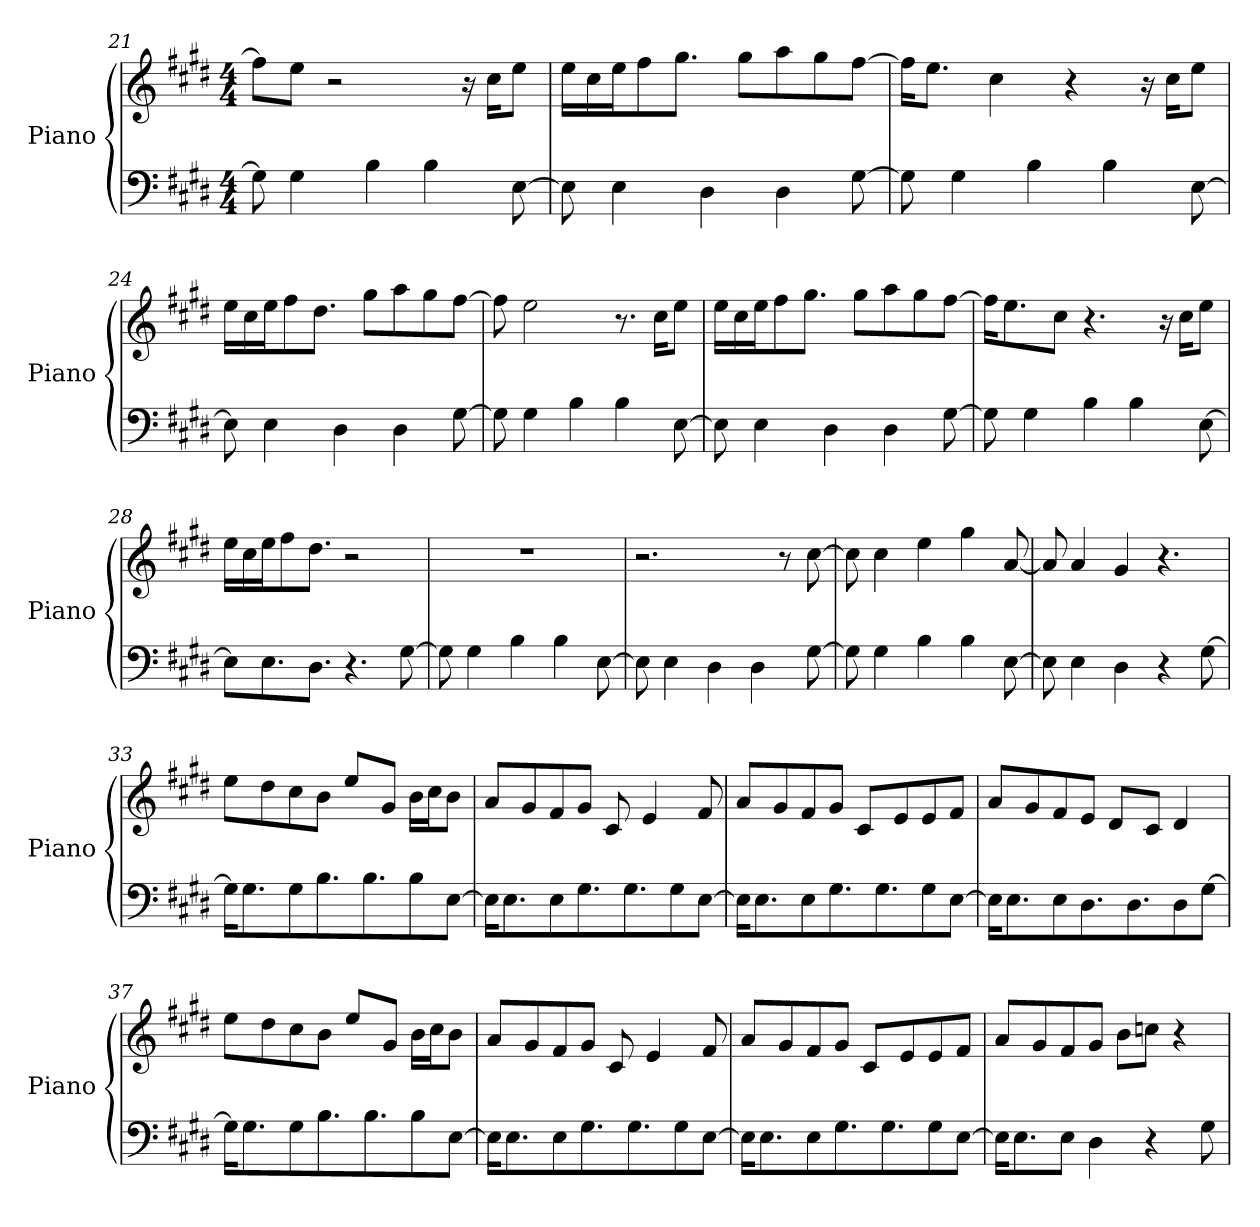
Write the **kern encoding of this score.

**kern	**kern
*part1	*part1
*staff2	*staff1
*I"Piano	*
*I'Piano	*
*clefF4	*clefG2
*k[f#c#g#d#]	*k[f#c#g#d#]
*E:	*E:
*M4/4	*M4/4
=21	=21
8G#\]	8ff#\L]
4G#\	8ee\J
.	2r
4B\	.
4B\	.
.	16r
.	16cc#\KL
[8E\	8ee\J
=22	=22
8E\]	16ee\LL
.	16cc#\
4E\	16ee\J
.	8ff#\
.	8.gg#\J
4D#\	.
.	8gg#\L
4D#\	8aa\
.	8gg#\
[8G#\	[8ff#\J
!!LO:LB:g=z
=23	=23
8G#\]	16ff#\KL]
.	8.ee\J
4G#\	.
.	4cc#\
4B\	.
.	4r
4B\	.
.	16r
.	16cc#\KL
[8E\	8ee\J
=24	=24
8E\]	16ee\LL
.	16cc#\
4E\	16ee\J
.	8ff#\
.	8.dd#\J
4D#\	.
.	8gg#\L
4D#\	8aa\
.	8gg#\
[8G#\	[8ff#\J
=25	=25
8G#\]	8ff#\]
4G#\	2ee\
4B\	.
4B\	8.r
.	16cc#\KL
[8E\	8ee\J
=26	=26
8E\]	16ee\LL
.	16cc#\
4E\	16ee\J
.	8ff#\
.	8.gg#\J
4D#\	.
.	8gg#\L
4D#\	8aa\
.	8gg#\
[8G#\	[8ff#\J
!!LO:LB:g=z
=27	=27
8G#\]	16ff#\KL]
.	8.ee\
4G#\	.
.	8cc#\J
4B\	4.r
4B\	.
.	16r
.	16cc#\KL
[8E\	8ee\J
=28	=28
8E\L]	16ee\LL
.	16cc#\
8.E\	16ee\J
.	8ff#\
8.D#\J	8.dd#\J
4.r	2r
[8G#\	.
=29	=29
8G#\]	1r
4G#\	.
4B\	.
4B\	.
[8E\	.
=30	=30
8E\]	2.r
4E\	.
4D#\	.
4D#\	.
.	8r
[8G#\	[8cc#\
=31	=31
8G#\]	8cc#\]
4G#\	4cc#\
4B\	4ee\
4B\	4gg#\
[8E\	[8a/
=32	=32
8E\]	8a/]
4E\	4a/
4D#\	4g#/
4r	4.r
[8G#\	.
!!LO:LB:g=z
=33	=33
16G#\KL]	8ee\L
8.G#\	.
.	8dd#\
8G#\	8cc#\
8.B\	8b\J
.	8ee/L
8.B\	.
.	8g#/J
8B\	16b\LL
.	16cc#\J
[8E\J	8b\J
=34	=34
16E\KL]	8a/L
8.E\	.
.	8g#/
8E\	8f#/
8.G#\	8g#/J
.	8c#/
8.G#\	.
.	4e/
8G#\	.
[8E\J	8f#/
=35	=35
16E\KL]	8a/L
8.E\	.
.	8g#/
8E\	8f#/
8.G#\	8g#/J
.	8c#/L
8.G#\	.
.	8e/
8G#\	8e/
[8E\J	8f#/J
=36	=36
16E\KL]	8a/L
8.E\	.
.	8g#/
8E\	8f#/
8.D#\	8e/J
.	8d#/L
8.D#\	.
.	8c#/J
8D#\	4d#/
[8G#\J	.
!!LO:LB:g=z
=37	=37
16G#\KL]	8ee\L
8.G#\	.
.	8dd#\
8G#\	8cc#\
8.B\	8b\J
.	8ee/L
8.B\	.
.	8g#/J
8B\	16b\LL
.	16cc#\J
[8E\J	8b\J
=38	=38
16E\KL]	8a/L
8.E\	.
.	8g#/
8E\	8f#/
8.G#\	8g#/J
.	8c#/
8.G#\	.
.	4e/
8G#\	.
[8E\J	8f#/
=39	=39
16E\KL]	8a/L
8.E\	.
.	8g#/
8E\	8f#/
8.G#\	8g#/J
.	8c#/L
8.G#\	.
.	8e/
8G#\	8e/
[8E\J	8f#/J
=40	=40
16E\KL]	8a/L
8.E\	.
.	8g#/
8E\J	8f#/
4D#\	8g#/J
.	8b\L
4r	8ccn\J
.	4r
8G#\	.
=	=
*-	*-
